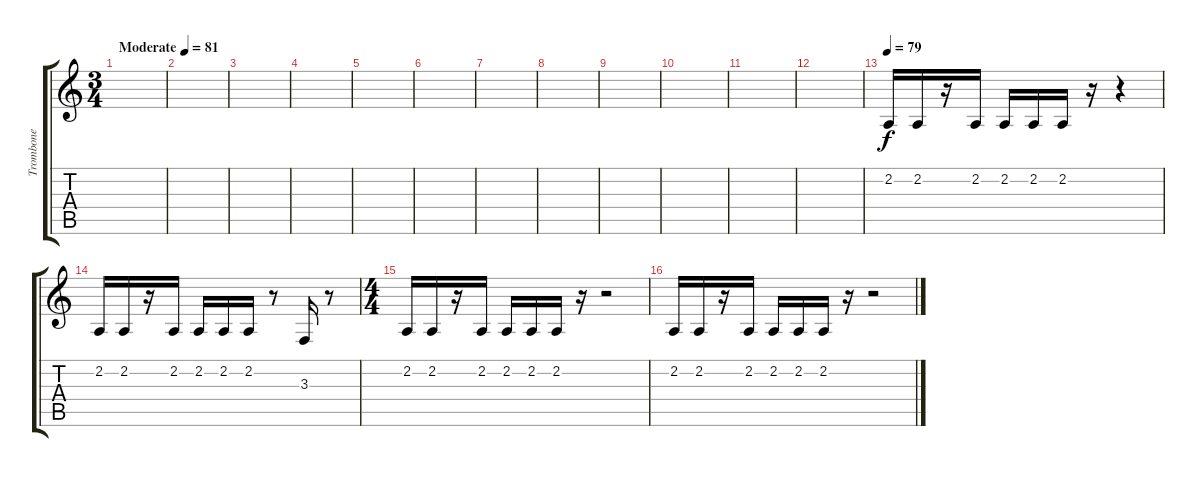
\track ("Trombone" "Trombone") {instrument trombone}
\staff {score tabs}
\tuning (C4 G3 D3 A2 E2 B1) {hide}
\ts (3 4)
\tempo (81 "Moderate")
\clef g2
\ks c
|
|
|
|
|
|
|
|
|
|
|
|
\tempo 79
2.2.16{volume 12} 2.2.16 r.16 2.2.16 2.2.16 2.2.16 2.2.16 r.16 r.4 |
2.2.16 2.2.16 r.16 2.2.16 2.2.16 2.2.16 2.2.16 r.8 3.3.16 r.8 |
\ts (4 4)
2.2.16 2.2.16 r.16 2.2.16 2.2.16 2.2.16 2.2.16 r.16 r.2 |
2.2.16 2.2.16 r.16 2.2.16 2.2.16 2.2.16 2.2.16 r.16 r.2
